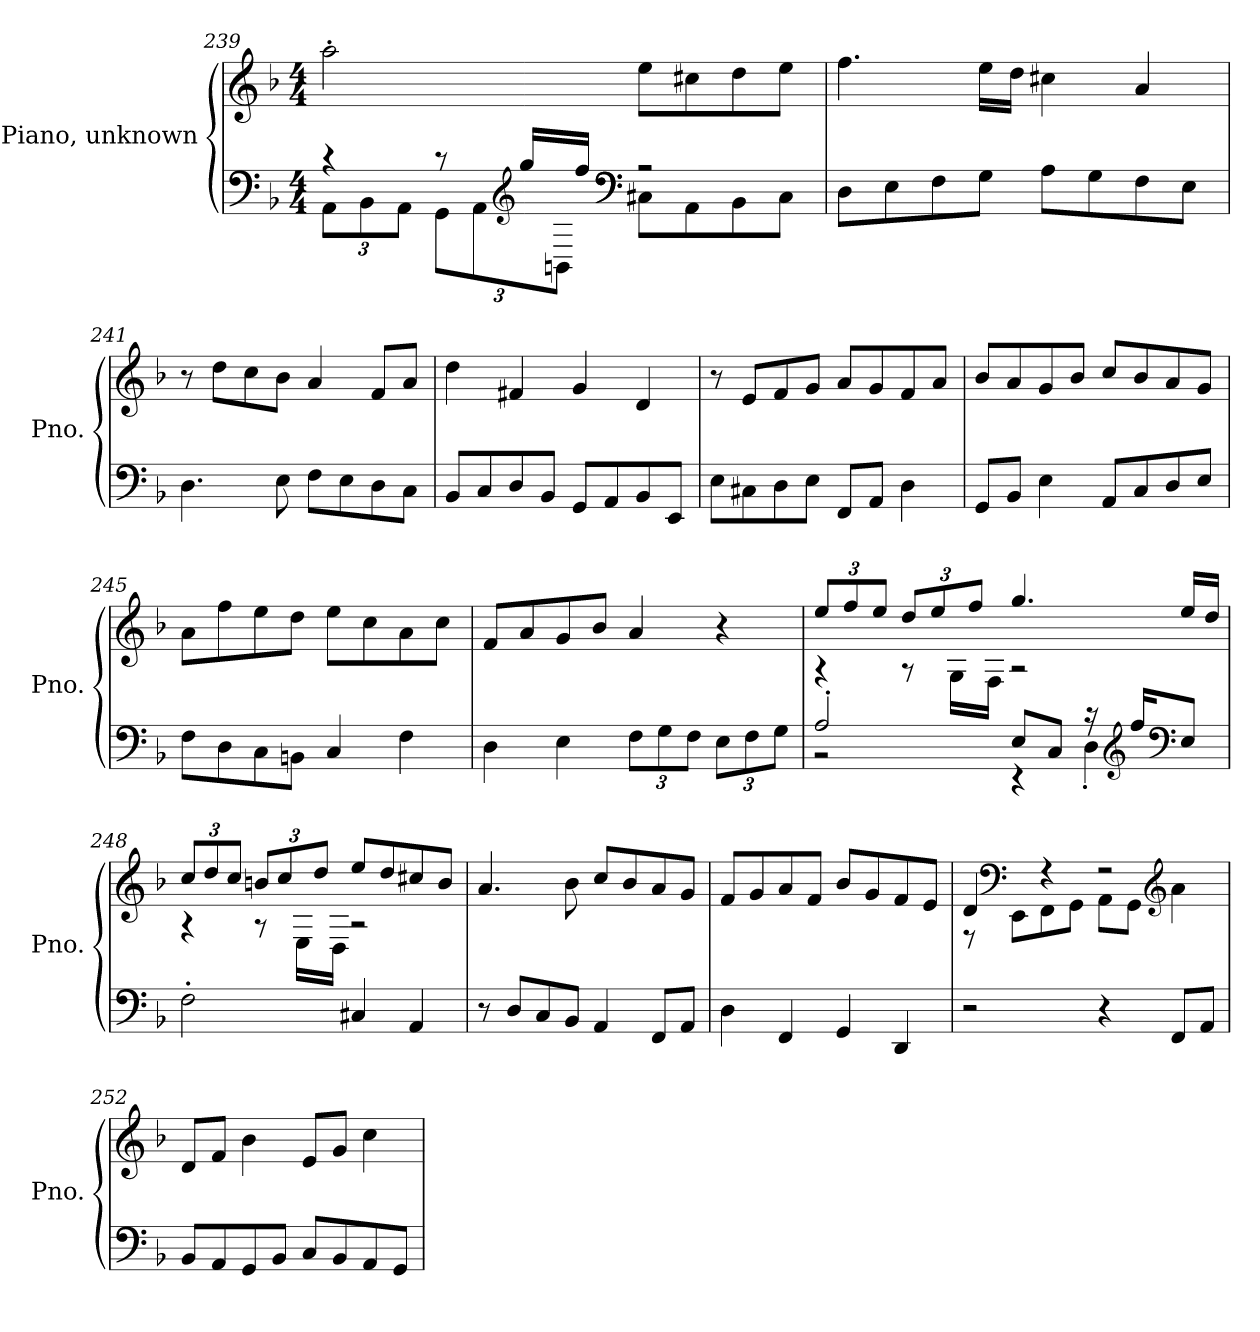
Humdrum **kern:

**kern	**kern
*part1	*part1
*staff2	*staff1
*I"Piano, unknown	*
*I'Pno.	*
!!LO:PB:g=z
*clefF4	*clefG2
*k[b-]	*k[b-]
*M4/4	*M4/4
=239	=239
*^	*
*	*Xbrackettup	*
4r	12AA\L	2aa'\
.	12BB-\	.
.	12AA\J	.
8r	12GG\L	.
.	12AA\	.
*clefG2	*	*
16gg/LL	.	.
.	12BBn\J	.
16ff/JJ	.	.
*clefF4	*	*
2r	8C#X\L	8ee\L
.	8AA\	8cc#X\
.	8BB\	8dd\
.	8C#\J	8ee\J
*v	*v	*
=240	=240
8D\L	4.ff\
8E\	.
8F\	.
8G\J	16ee\LL
.	16dd\JJ
8A\L	4cc#X\
8G\	.
8F\	4a/
8E\J	.
=241	=241
4.D\	8r
.	8dd\L
.	8cc\
8E\	8b-\J
8F\L	4a/
8E\	.
8D\	8f/L
8C\J	8a/J
=242	=242
8BB-/L	4dd\
8C/	.
8D/	4f#X/
8BB-/J	.
8GG/L	4g/
8AA/	.
8BB-/	4d/
8EE/J	.
!!LO:LB:g=z
=243	=243
8E\L	8r
8C#X\	8e/L
8D\	8f/
8E\J	8g/J
8FF/L	8a/L
8AA/J	8g/
4D\	8f/
.	8a/J
=244	=244
8GG/L	8b-/L
8BB-/J	8a/
4E\	8g/
.	8b-/J
8AA/L	8cc/L
8C/	8b-/
8D/	8a/
8E/J	8g/J
=245	=245
8F\L	8a\L
8D\	8ff\
8C\	8ee\
8BBn\J	8dd\J
4C/	8ee\L
.	8cc\
4F\	8a\
.	8cc\J
=246	=246
4D\	8f/L
.	8a/
4E\	8g/
.	8b-/J
12F\L	4a/
12G\	.
12F\J	.
12E\L	4r
12F\	.
12G\J	.
!!LO:LB:g=z
=247	=247
*^	*
*	*	*Xbrackettup
*	*	*^
2A'/	2r	12ee/L	4r
.	.	12ff/	.
.	.	12ee/J	.
.	.	12dd/L	8r
.	.	12ee/	.
.	.	.	16G\LL
.	.	12ff/J	.
.	.	.	16F\JJ
8E/L	4r	4.gg/	2r
8C/J	.	.	.
16r	4D'\	.	.
*clefG2	*	*	*
16ff/KL	.	.	.
*clefF4	*	*	*
8E/J	.	16ee/LL	.
.	.	16dd/JJ	.
*v	*v	*	*
=248	=248	=248
2F'\	12cc/L	4r
.	12dd/	.
.	12cc/J	.
.	12bn/L	8r
.	12cc/	.
.	.	16E\LL
.	12dd/J	.
.	.	16D\JJ
4C#X/	8ee/L	2r
.	8dd/	.
4AA/	8cc#X/	.
.	8b/J	.
*	*v	*v
=249	=249
8r	4.a/
8D/L	.
8C/	.
8BB-/J	8b-\
4AA/	8cc/L
.	8b-/
8FF/L	8a/
8AA/J	8g/J
!!LO:LB:g=z
=250	=250
4D\	8f/L
.	8g/
4FF/	8a/
.	8f/J
4GG/	8b-/L
.	8g/
4DD/	8f/
.	8e/J
=251	=251
*	*^
2r	4d/	8r
*	*clefF4	*
.	.	8EE\L
.	4r	8FF\
.	.	8GG\J
4r	2r	8AA\L
.	.	8GG\J
*	*clefG2	*
8FF/L	.	4a\
8AA/J	.	.
*	*v	*v
=252	=252
8BB-/L	8d/L
8AA/	8f/J
8GG/	4b-\
8BB-/J	.
8C/L	8e/L
8BB-/	8g/J
8AA/	4cc\
8GG/J	.
=	=
*-	*-
